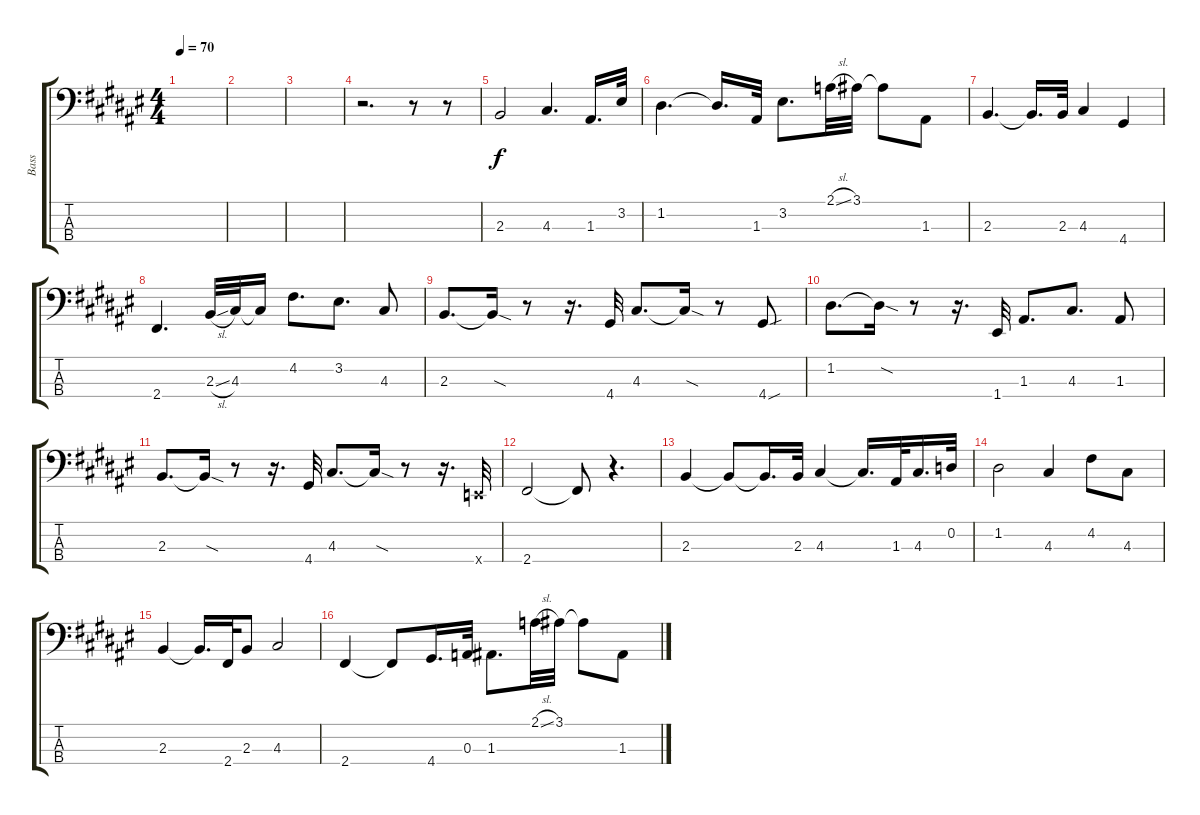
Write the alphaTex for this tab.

\track ("Bass" "Bass") {instrument electricbassfinger}
\staff {score tabs}
\tuning (G2 D2 A1 E1) {hide}
\ts (4 4)
\tempo 70
\clef f4
\ks f#
|
|
|
r.2{d} r.8 r.8 |
2.3.2 4.3.4{d} 1.3.16{d} 3.2.32 |
1.2.4{d} 1.2{t}.16{d} 1.3.32 3.2.8{d} 2.1{sl}.32 3.1.32 3.1{t}.8 1.3.8 |
2.3.4{d} 2.3{t}.16{d} 2.3.32 4.3.4 4.4.4 |
2.4.4{d} 2.3{sl}.32 4.3.32 4.3{t}.16 4.2.8{d} 3.2.8{d} 4.3.8 |
2.3.8{d} 2.3{sod t}.16 r.8 r.16{d} 4.4.32 4.3.8{d} 4.3{sod t}.16 r.8 4.4{sou}.8 |
1.2.8{d} 1.2{sod t}.16 r.8 r.16{d} 1.4.32 1.3.8{d} 4.3.8{d} 1.3.8 |
2.3.8{d} 2.3{sod t}.16 r.8 r.16{d} 4.4.32 4.3.8{d} 4.3{sod t}.16 r.8 r.16{d} 0.4{x}.32 |
2.4.2 2.4{t}.8 r.4{d} |
2.3.4 2.3{t}.8 2.3{t}.16{d} 2.3.32 4.3.4 4.3{t}.16{d} 1.3.32 4.3.16{d} 0.2.32 |
1.2.2 4.3.4 4.2.8 4.3.8 |
2.3.4 2.3{t}.16{d} 2.4.32 2.3.8 4.3.2 |
2.4.4 2.4{t}.8 4.4.16{d} 0.3.32 1.3.8{d} 2.1{sl}.32 3.1.32 3.1{t}.8 1.3.8
